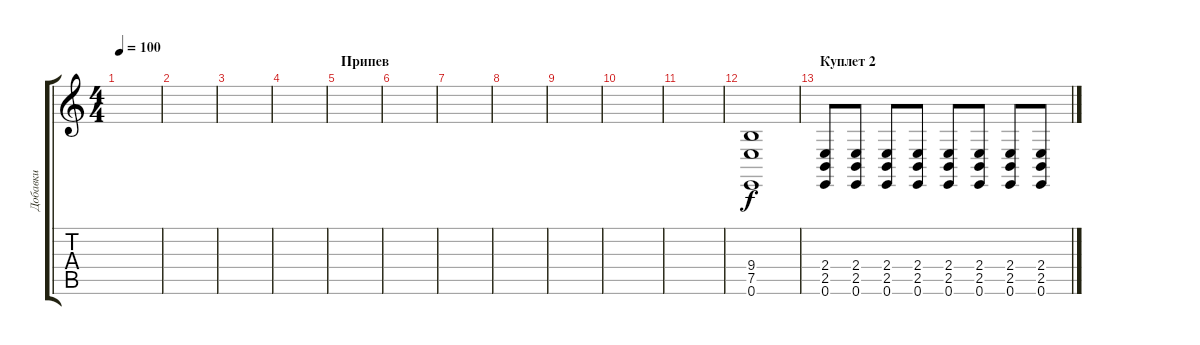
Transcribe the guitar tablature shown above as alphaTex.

\track ("Добавки" "Добавки") {instrument lead8bassandlead}
\staff {score tabs}
\tuning (E4 B3 G3 D3 A2 E2) {hide}
\ts (4 4)
\tempo 100
\clef g2
\ks c
|
|
|
|
\section ("" "Припев")
|
|
|
|
|
|
|
(9.4 7.5 0.6).1{volume 16} |
\section ("" "Куплет 2")
(2.4 2.5 0.6).8{volume 14} (2.4 2.5 0.6).8{volume 8} (2.4 2.5 0.6).8{volume 13} (2.4 2.5 0.6).8{volume 7} (2.4 2.5 0.6).8{volume 11} (2.4 2.5 0.6).8{volume 6} (2.4 2.5 0.6).8{volume 8} (2.4 2.5 0.6).8{volume 4}
